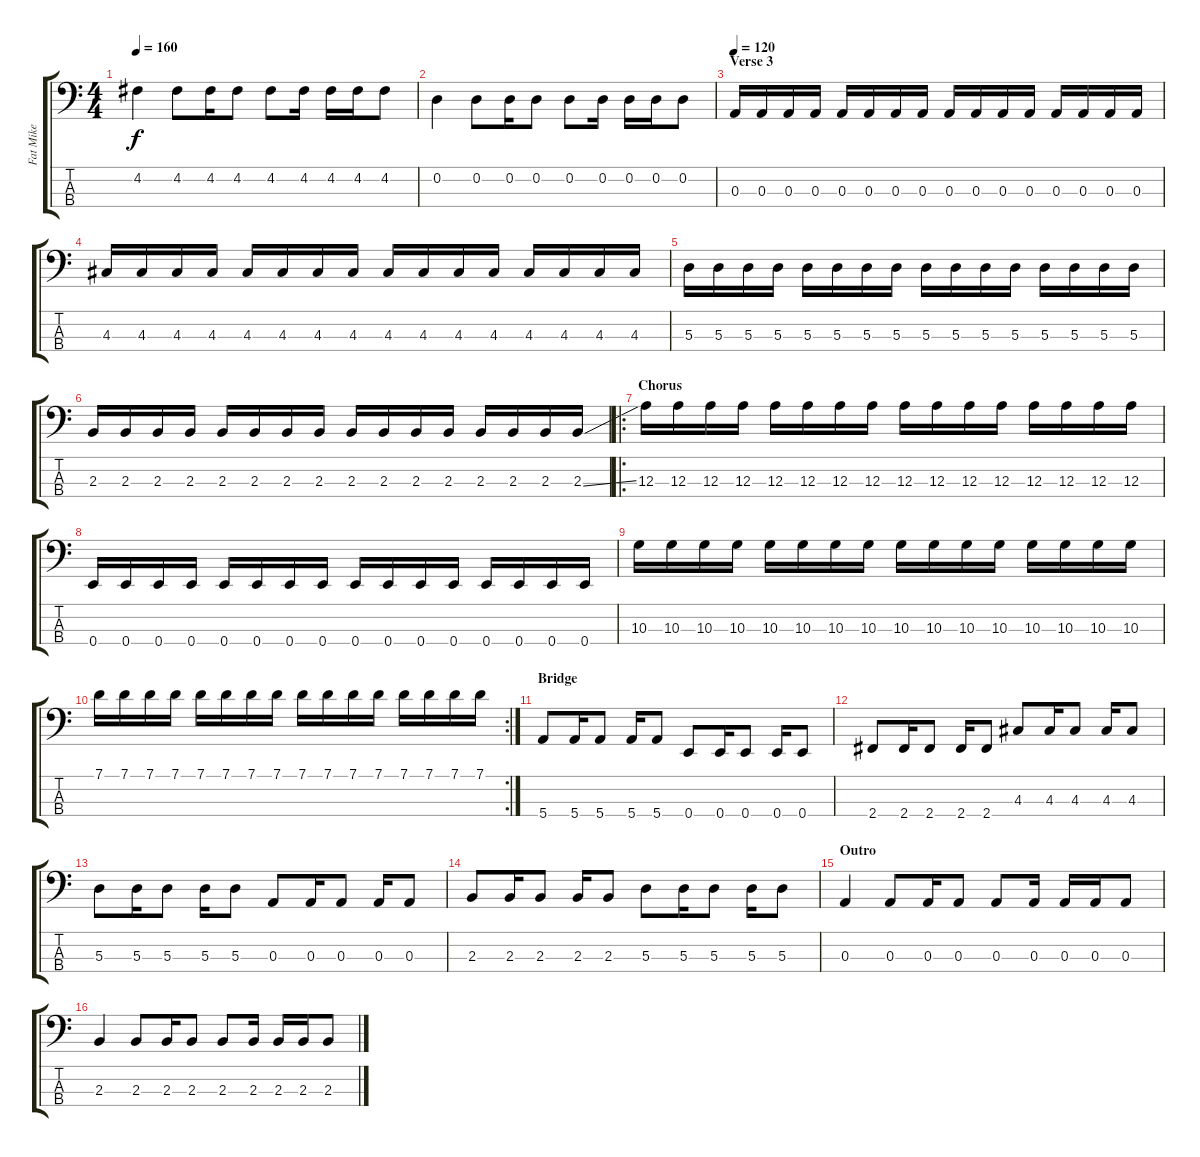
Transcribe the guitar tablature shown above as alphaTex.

\track ("Fat Mike" "Fat Mike") {instrument electricbasspick}
\staff {score tabs}
\tuning (G2 D2 A1 E1) {hide}
\ts (4 4)
\tempo 160
\clef f4
\ks c
4.2.4{dy f} 4.2.8 4.2.16 4.2.8 4.2.8 4.2.16 4.2.16 4.2.16 4.2.8 |
0.2.4 0.2.8 0.2.16 0.2.8 0.2.8 0.2.16 0.2.16 0.2.16 0.2.8 |
\section ("" "Verse 3")
\tempo 120
0.3.16 0.3.16 0.3.16 0.3.16 0.3.16 0.3.16 0.3.16 0.3.16 0.3.16 0.3.16 0.3.16 0.3.16 0.3.16 0.3.16 0.3.16 0.3.16 |
4.3.16 4.3.16 4.3.16 4.3.16 4.3.16 4.3.16 4.3.16 4.3.16 4.3.16 4.3.16 4.3.16 4.3.16 4.3.16 4.3.16 4.3.16 4.3.16 |
5.3.16 5.3.16 5.3.16 5.3.16 5.3.16 5.3.16 5.3.16 5.3.16 5.3.16 5.3.16 5.3.16 5.3.16 5.3.16 5.3.16 5.3.16 5.3.16 |
2.3.16 2.3.16 2.3.16 2.3.16 2.3.16 2.3.16 2.3.16 2.3.16 2.3.16 2.3.16 2.3.16 2.3.16 2.3.16 2.3.16 2.3.16 2.3{ss}.16 |
\ro
\section ("" "Chorus")
12.3.16 12.3.16 12.3.16 12.3.16 12.3.16 12.3.16 12.3.16 12.3.16 12.3.16 12.3.16 12.3.16 12.3.16 12.3.16 12.3.16 12.3.16 12.3.16 |
0.4.16 0.4.16 0.4.16 0.4.16 0.4.16 0.4.16 0.4.16 0.4.16 0.4.16 0.4.16 0.4.16 0.4.16 0.4.16 0.4.16 0.4.16 0.4.16 |
10.3.16 10.3.16 10.3.16 10.3.16 10.3.16 10.3.16 10.3.16 10.3.16 10.3.16 10.3.16 10.3.16 10.3.16 10.3.16 10.3.16 10.3.16 10.3.16 |
\rc 2
7.1.16 7.1.16 7.1.16 7.1.16 7.1.16 7.1.16 7.1.16 7.1.16 7.1.16 7.1.16 7.1.16 7.1.16 7.1.16 7.1.16 7.1.16 7.1.16 |
\section ("" "Bridge")
5.4.8 5.4.16 5.4.8 5.4.16 5.4.8 0.4.8 0.4.16 0.4.8 0.4.16 0.4.8 |
2.4.8 2.4.16 2.4.8 2.4.16 2.4.8 4.3.8 4.3.16 4.3.8 4.3.16 4.3.8 |
5.3.8 5.3.16 5.3.8 5.3.16 5.3.8 0.3.8 0.3.16 0.3.8 0.3.16 0.3.8 |
2.3.8 2.3.16 2.3.8 2.3.16 2.3.8 5.3.8 5.3.16 5.3.8 5.3.16 5.3.8 |
\section ("" "Outro")
0.3.4 0.3.8 0.3.16 0.3.8 0.3.8 0.3.16 0.3.16 0.3.16 0.3.8 |
2.3.4 2.3.8 2.3.16 2.3.8 2.3.8 2.3.16 2.3.16 2.3.16 2.3.8
